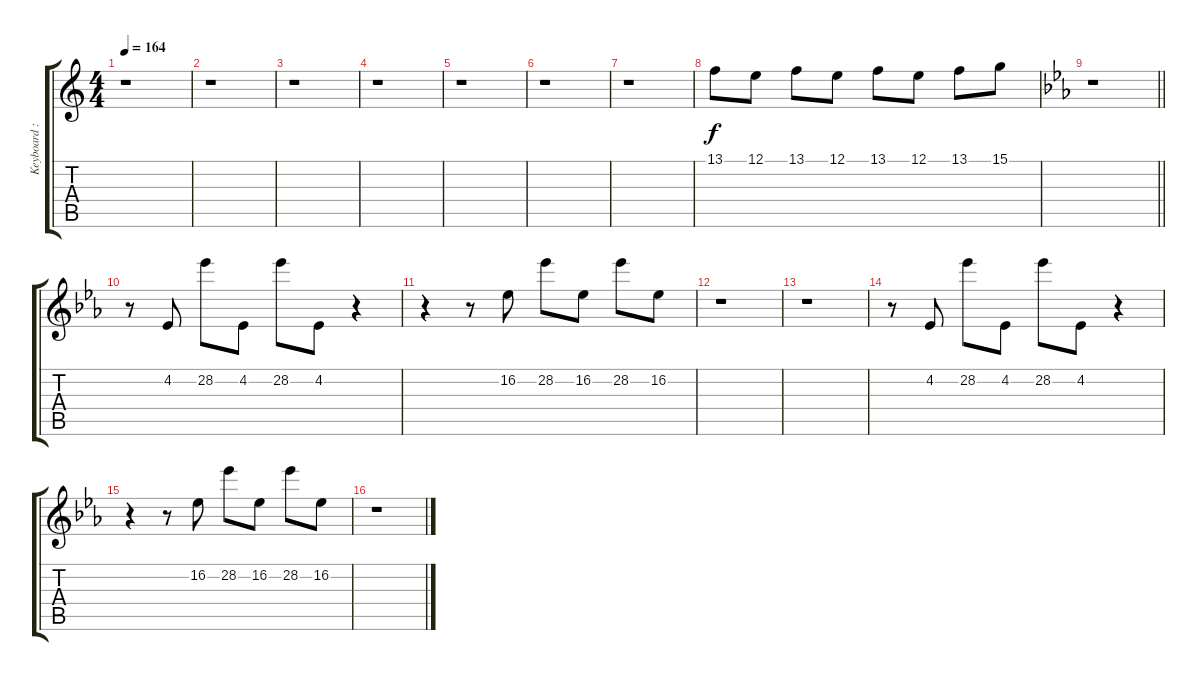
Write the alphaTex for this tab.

\track ("Keyboard : Tone 1" "Keyboard :") {instrument lead1square}
\staff {score tabs}
\tuning (E4 B3 G3 D3 A2 E2) {hide}
\ts (4 4)
\tempo 164
\clef g2
\ks c
r.1{dy f} |
r.1 |
r.1 |
r.1 |
r.1 |
r.1 |
r.1 |
13.1.8 12.1.8 13.1.8 12.1.8 13.1.8 12.1.8 13.1.8 15.1.8 |
\barLineRight lightlight
\ks eb
r.1 |
r.8 4.2.8 28.2.8 4.2.8 28.2.8 4.2.8 r.4 |
r.4 r.8 16.2.8 28.2.8 16.2.8 28.2.8 16.2.8 |
r.1 |
r.1 |
r.8 4.2.8 28.2.8 4.2.8 28.2.8 4.2.8 r.4 |
r.4 r.8 16.2.8 28.2.8 16.2.8 28.2.8 16.2.8 |
r.1
